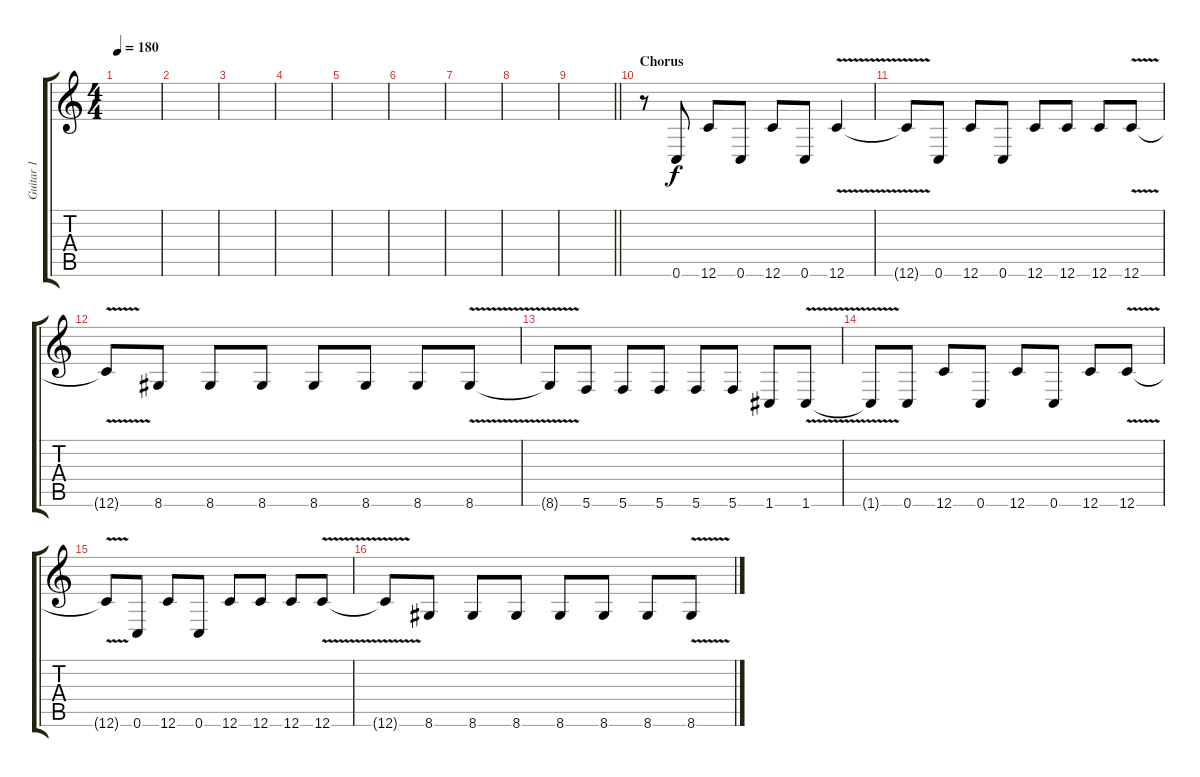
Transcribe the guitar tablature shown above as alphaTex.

\track ("Guitar 1" "Guitar 1") {instrument overdrivenguitar}
\staff {score tabs}
\tuning (D4 A3 F3 C3 G2 C2) {hide}
\ts (4 4)
\tempo 180
\clef g2
\ks c
|
|
|
|
|
|
|
|
\barLineRight lightlight
|
\section ("" "Chorus")
r.8 0.6.8 12.6.8 0.6.8 12.6.8 0.6.8 12.6{v}.4 |
12.6{t}.8 0.6.8 12.6.8 0.6.8 12.6.8 12.6.8 12.6.8 12.6{v}.8 |
12.6{t}.8 8.6.8 8.6.8 8.6.8 8.6.8 8.6.8 8.6.8 8.6{v}.8 |
8.6{t}.8 5.6.8 5.6.8 5.6.8 5.6.8 5.6.8 1.6.8 1.6{v}.8 |
1.6{t}.8 0.6.8 12.6.8 0.6.8 12.6.8 0.6.8 12.6.8 12.6{v}.8 |
12.6{t}.8 0.6.8 12.6.8 0.6.8 12.6.8 12.6.8 12.6.8 12.6{v}.8 |
12.6{t}.8 8.6.8 8.6.8 8.6.8 8.6.8 8.6.8 8.6.8 8.6{v}.8
